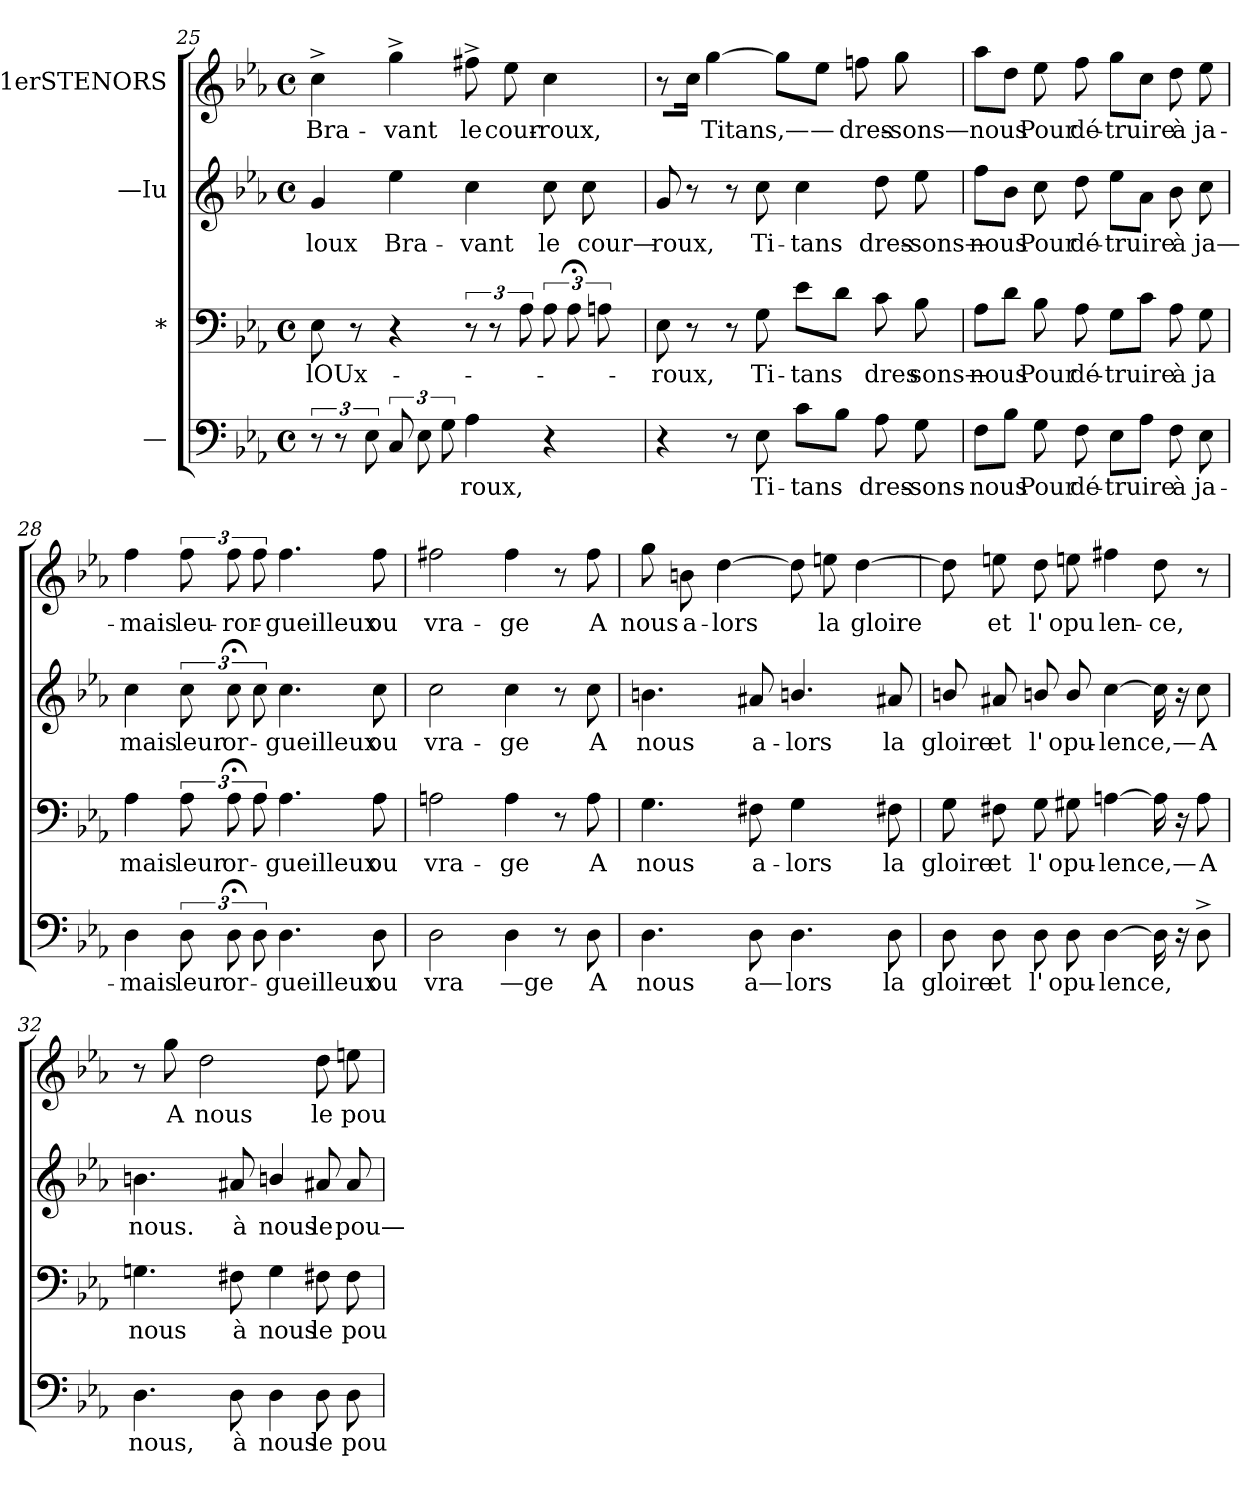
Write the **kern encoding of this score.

**kern	**text	**kern	**text	**kern	**text	**kern	**text
*part4	*part4	*part3	*part3	*part2	*part2	*part1	*part1
*staff4	*staff4	*staff3	*staff3	*staff2	*staff2	*staff1	*staff1
*I"—	*	*I"*	*	*I"—Iu	*	*I"1erSTENORS	*
*clefF4	*	*clefF4	*	*clefG2	*	*clefG2	*
*k[b-e-a-]	*	*k[b-e-a-]	*	*k[b-e-a-]	*	*k[b-e-a-]	*
*M4/4	*	*M4/4	*	*M4/4	*	*M4/4	*
*met(c)	*	*met(c)	*	*met(c)	*	*met(c)	*
=25	=25	=25	=25	=25	=25	=25	=25
12r	.	8E-i\	lOUx-	4gi/	loux	4cc^>i\	Bra-
12r	.	.	.	.	.	.	.
.	.	8r	.	.	.	.	.
12E-i\	.	.	.	.	.	.	.
12Ci/	.	4r	.	4ee-i\	Bra-	4gg^>i\	vant
12E-i\	.	.	.	.	.	.	.
12Gi\	.	.	.	.	.	.	.
4A-i\	roux,	12r	.	4cci\	vant	8ff#X^>i\	le
.	.	12r	.	.	.	.	.
.	.	.	.	.	.	8ee-i\	cour-
.	.	12A-i\	.	.	.	.	.
4r	.	12A-i\	.	8cci\	le	4cci\	roux,
.	.	12A-;i\	.	.	.	.	.
.	.	.	.	8cci\	cour—	.	.
.	.	12Aj\	.	.	.	.	.
12ryy	.	12ryy	.	12ryy	.	12ryy	.
!!LO:LB:g=z
=26	=26	=26	=26	=26	=26	=26	=26
4r	.	8E-i\	roux,	8gi/	roux,	8r	.
.	.	8r	.	8r	.	16cci\JJ	.
.	.	.	.	.	.	[4ggi\	Titans,—
8r	.	8r	.	8r	.	.	.
8E-i\	Ti-	8Gi\	Ti-	8cci\	Ti-	.	.
.	.	.	.	.	.	8ggi\L]	.
8ci\L	tans	8e-i\L	tans	4cci\	tans	.	.
.	.	.	.	.	.	8ee-i\J	—
8B-i\J	.	8di\J	--	.	.	.	.
.	.	.	.	.	.	8ffni\	dres-
8A-i\	dres-	8ci\	dres	8ddi\	dres-	.	.
.	.	.	.	.	.	8ggi\	sons—
8Gi\	sons-	8B-i\	sons—	8ee-i\	sons—	.	.
.	.	.	.	.	.	16ryy	.
=27	=27	=27	=27	=27	=27	=27	=27
8Fi\L	nous	8A-i\L	nous	8ffi\L	nous	8aa-i\L	nous
8B-i\J	.	8di\J	.	8b-i\J	.	8ddi\J	.
8Gi\	Pour	8B-i\	Pour	8cci\	Pour	8ee-i\	Pour
8Fi\	dé-	8A-i\	dé-	8ddi\	dé-	8ffi\	dé-
8E-i\L	truire	8Gi\L	truire	8ee-i\L	truire	8ggi\L	truire
8A-i\J	.	8ci\J	.	8a-i\J	.	8cci\J	.
8Fi\	à	8A-i\	à	8b-i\	à	8ddi\	à
8E-i\	ja-	8Gi\	ja	8cci\	ja—	8ee-i\	ja-
=28	=28	=28	=28	=28	=28	=28	=28
4Di\	mais	4A-i\	mais	4cci\	mais	4ffi\	mais
12Di\	leur	12A-i\	leur	12cci\	leur	12ffi\	leu-
12D;i\	or-	12A-;i\	or-	12cc;i\	or-	12ffi\	ror-
12Di\	.	12A-i\	.	12cci\	.	12ffi\	.
4.Di\	gueilleux	4.A-i\	gueilleux	4.cci\	gueilleux	4.ffi\	gueilleux
8Di\	ou	8A-i\	ou	8cci\	ou	8ffi\	ou
!!LO:PB:g=z
=29	=29	=29	=29	=29	=29	=29	=29
2Di\	vra	2Ani\	vra-	2cci\	vra-	2ff#Xi\	vra-
4Di\	—ge	4Ai\	ge	4cci\	ge	4ff#i\	ge
8r	.	8r	.	8r	.	8r	.
8Di\	A	8Ai\	A	8cci\	A	8ff#i\	A
=30	=30	=30	=30	=30	=30	=30	=30
4.Di\	nous	4.Gi\	nous	4.bni\	nous	8ggi\	nous
.	.	.	.	.	.	8bni\	a-
.	.	.	.	.	.	[4ddi\	lors
8Di\	a—	8F#Xi\	a-	8a#Xi/	a-	.	.
4.Di\	lors	4Gi\	lors	4.bni/	lors	8ddi\]	.
.	.	.	.	.	.	8eeni\	la
.	.	8ryy	.	.	.	[4ddi\	gloire
8Di\	la	8F#Xi\	la	8a#Xi/	la	.	.
=31	=31	=31	=31	=31	=31	=31	=31
8Di\	gloire	8Gi\	gloire	8bni/	gloire	8ddi\]	.
8Di\	et	8F#Xi\	et	8a#Xi/	et	8eeni\	et
8Di\	l'	8Gi\	l'	8bni/	l'	8ddi\	l'
8Di\	opu-	8G#Xi\	opu-	8bi/	opu-	8eeni\	opu
[4Di\	lence,	[4Ani\	lence,—	[4cci\	lence,—	4ff#Xi\	len-
16Di\]	.	16Ai\]	.	16cci\]	.	8ddi\	ce,
16r	.	16r	.	16r	.	.	.
8D^<i\	.	8Ai\	A	8cci\	A	8r	.
!!LO:LB:g=z
=32	=32	=32	=32	=32	=32	=32	=32
4.Di\	nous,	4.Gni\	nous	4.bni\	nous.	8r	.
.	.	.	.	.	.	8ggi\	A
.	.	.	.	.	.	2ddi\	nous
8Di\	à	8F#Xi\	à	8a#Xi/	à	.	.
4Di\	nous	4Gi\	nous	4bni/	nous	.	.
8Di\	le	8F#Xi\	le	8a#Xi/	le	8ddi\	le
8Di\	pou-	8F#i\	pou-	8a#i/	pou—	8eeni\	pou-
=	=	=	=	=	=	=	=
*-	*-	*-	*-	*-	*-	*-	*-
